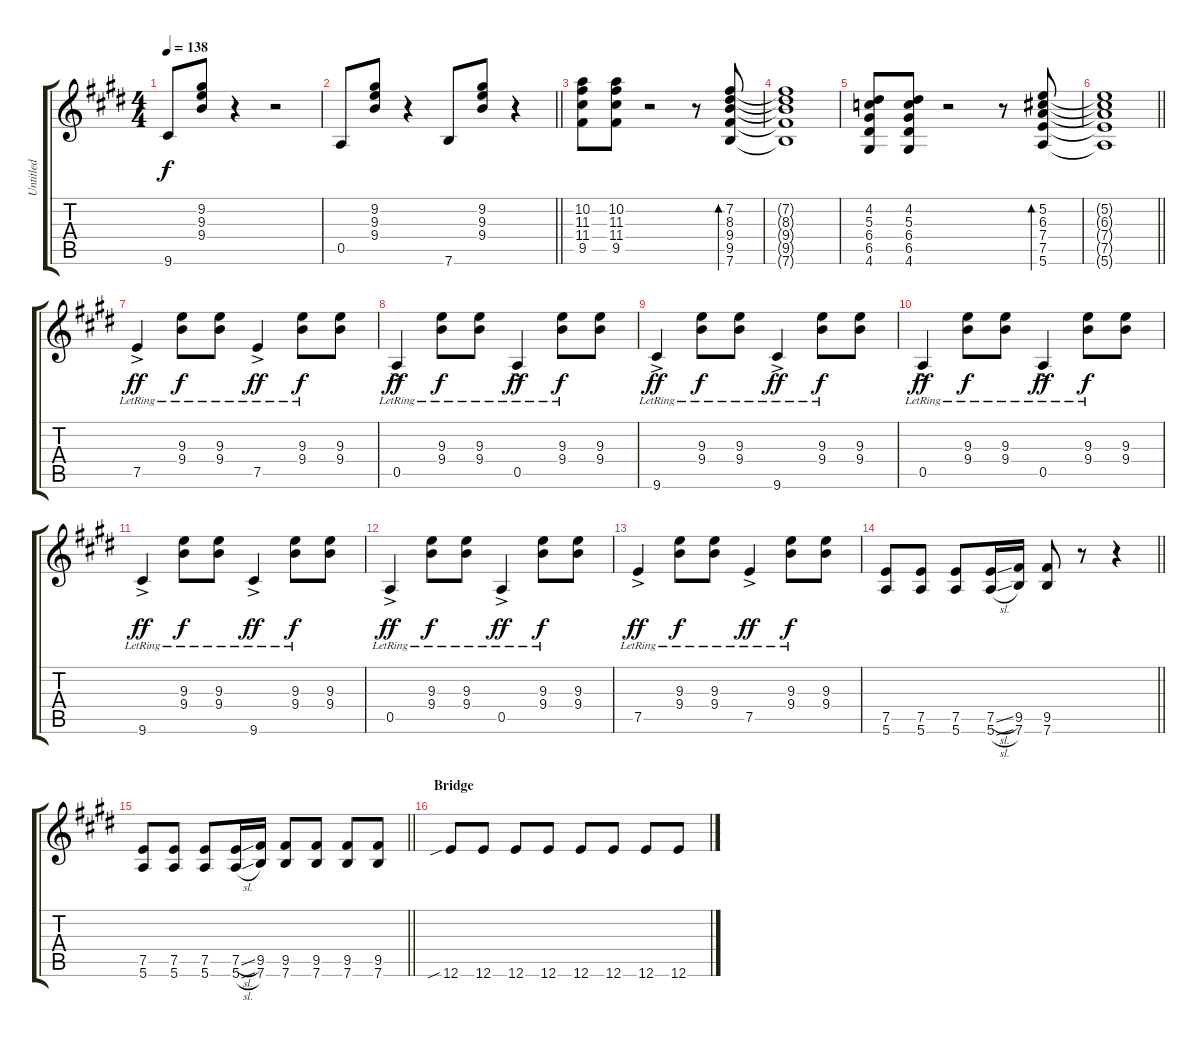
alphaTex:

\track ("Untitled" "Untitled") {instrument distortionguitar}
\staff {score tabs}
\tuning (E4 B3 G3 D3 A2 E2) {hide}
\ts (4 4)
\tempo 138
\clef g2
\ks c#minor
9.6.8{dy f} (9.2 9.3 9.4).8 r.4 r.2 |
\barLineRight lightlight
0.5.8 (9.2 9.3 9.4).8 r.4 7.6.8 (9.2 9.3 9.4).8 r.4 |
\ks e
(10.2 11.3 11.4 9.5).8 (10.2 11.3 11.4 9.5).8 r.2 r.8 (7.2 8.3 9.4 9.5 7.6).8{bd 30} |
\ks c#minor
(7.2{t} 8.3{t} 9.4{t} 9.5{t} 7.6{t}).1 |
(4.2 5.3 6.4 6.5 4.6).8 (4.2 5.3 6.4 6.5 4.6).8 r.2 r.8 (5.2 6.3 7.4 7.5 5.6).8{bd 30} |
\barLineRight lightlight
(5.2{t} 6.3{t} 7.4{t} 7.5{t} 5.6{t}).1 |
\ks e
7.5{ac lr}.4{dy ff} (9.3{lr} 9.4{lr}).8{dy f} (9.3{lr} 9.4{lr}).8 7.5{ac lr}.4{dy ff} (9.3{lr} 9.4{lr}).8{dy f} (9.3 9.4).8 |
\ks c#minor
0.5{ac lr}.4{dy ff} (9.3{lr} 9.4{lr}).8{dy f} (9.3{lr} 9.4{lr}).8 0.5{ac lr}.4{dy ff} (9.3{lr} 9.4{lr}).8{dy f} (9.3 9.4).8 |
9.6{ac lr}.4{dy ff} (9.3{lr} 9.4{lr}).8{dy f} (9.3{lr} 9.4{lr}).8 9.6{ac lr}.4{dy ff} (9.3{lr} 9.4{lr}).8{dy f} (9.3 9.4).8 |
0.5{ac lr}.4{dy ff} (9.3{lr} 9.4{lr}).8{dy f} (9.3{lr} 9.4{lr}).8 0.5{ac lr}.4{dy ff} (9.3{lr} 9.4{lr}).8{dy f} (9.3 9.4).8 |
\ks e
9.6{ac lr}.4{dy ff} (9.3{lr} 9.4{lr}).8{dy f} (9.3{lr} 9.4{lr}).8 9.6{ac lr}.4{dy ff} (9.3{lr} 9.4{lr}).8{dy f} (9.3 9.4).8 |
\ks c#minor
0.5{ac lr}.4{dy ff} (9.3{lr} 9.4{lr}).8{dy f} (9.3{lr} 9.4{lr}).8 0.5{ac lr}.4{dy ff} (9.3{lr} 9.4{lr}).8{dy f} (9.3 9.4).8 |
7.5{ac lr}.4{dy ff} (9.3{lr} 9.4{lr}).8{dy f} (9.3{lr} 9.4{lr}).8 7.5{ac lr}.4{dy ff} (9.3{lr} 9.4{lr}).8{dy f} (9.3 9.4).8 |
\barLineRight lightlight
(7.5 5.6).8 (7.5 5.6).8 (7.5 5.6).8 (7.5{sl} 5.6{sl}).16 (9.5 7.6).16 (9.5 7.6).8 r.8 r.4 |
\barLineRight lightlight
\ks e
(7.5 5.6).8 (7.5 5.6).8 (7.5 5.6).8 (7.5{sl} 5.6{sl}).16 (9.5 7.6).16 (9.5 7.6).8 (9.5 7.6).8 (9.5 7.6).8 (9.5 7.6).8 |
\section ("" "Bridge")
\ks c#minor
12.6{sib}.8 12.6.8 12.6.8 12.6.8 12.6.8 12.6.8 12.6.8 12.6.8
